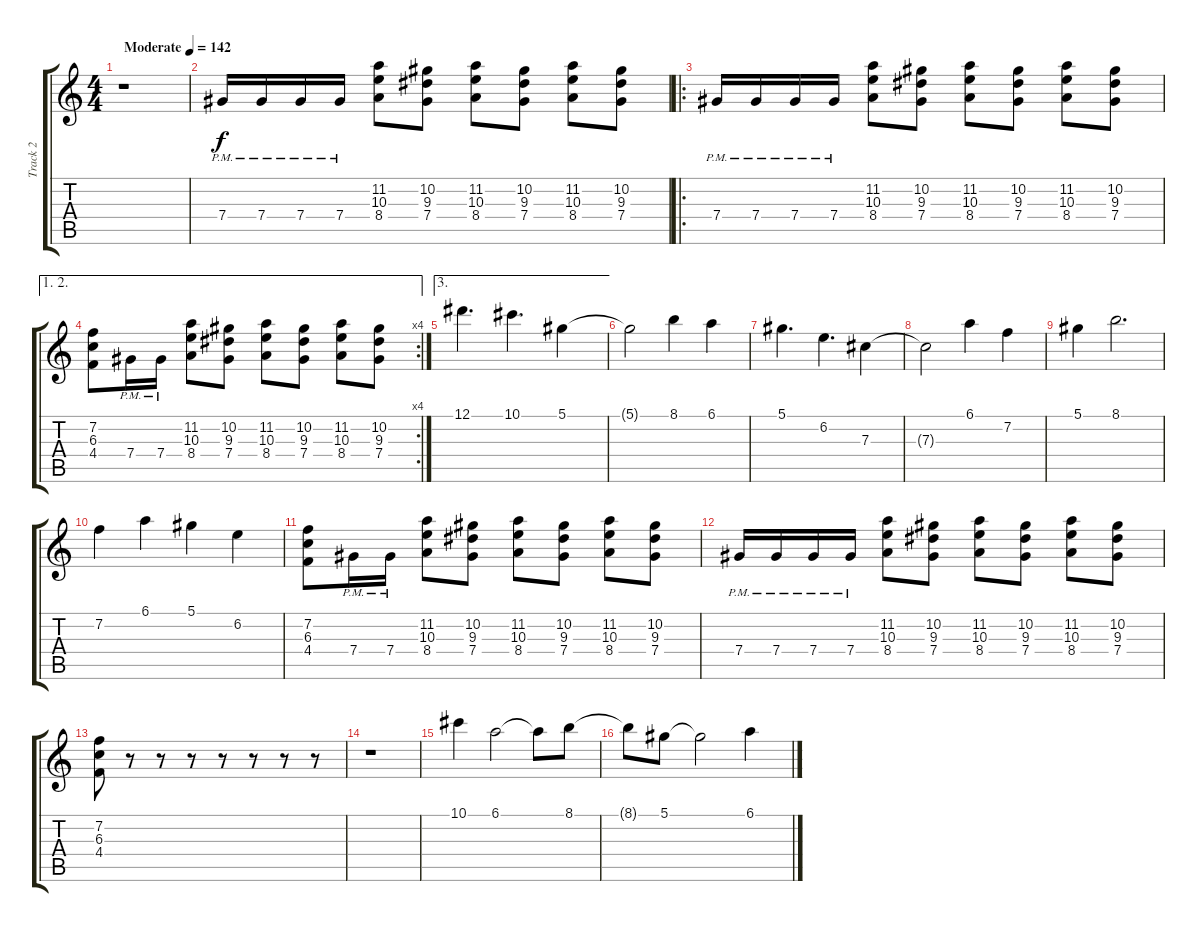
\track ("Track 2" "Track 2") {instrument distortionguitar}
\staff {score tabs}
\tuning (Eb4 Bb3 Gb3 Db3 Ab2 Db2) {hide}
\ts (4 4)
\tempo (142 "Moderate")
\clef g2
\ks c
r.1{dy f instrument distortionguitar} |
7.4{pm}.16 7.4{pm}.16 7.4{pm}.16 7.4{pm}.16 (11.2 10.3 8.4).8 (10.2 9.3 7.4).8 (11.2 10.3 8.4).8 (10.2 9.3 7.4).8 (11.2 10.3 8.4).8 (10.2 9.3 7.4).8 |
\ro
7.4{pm}.16 7.4{pm}.16 7.4{pm}.16 7.4{pm}.16 (11.2 10.3 8.4).8 (10.2 9.3 7.4).8 (11.2 10.3 8.4).8 (10.2 9.3 7.4).8 (11.2 10.3 8.4).8 (10.2 9.3 7.4).8 |
\ae (1 2)
\rc 4
(7.2 6.3 4.4).8 7.4{pm}.16 7.4{pm}.16 (11.2 10.3 8.4).8 (10.2 9.3 7.4).8 (11.2 10.3 8.4).8 (10.2 9.3 7.4).8 (11.2 10.3 8.4).8 (10.2 9.3 7.4).8 |
\ae 3
12.1.4{d} 10.1.4{d} 5.1.4 |
5.1{t}.2 8.1.4 6.1.4 |
5.1.4{d} 6.2.4{d} 7.3.4 |
7.3{t}.2 6.1.4 7.2.4 |
5.1.4 8.1.2{d} |
7.2.4 6.1.4 5.1.4 6.2.4 |
(7.2 6.3 4.4).8 7.4{pm}.16 7.4{pm}.16 (11.2 10.3 8.4).8 (10.2 9.3 7.4).8 (11.2 10.3 8.4).8 (10.2 9.3 7.4).8 (11.2 10.3 8.4).8 (10.2 9.3 7.4).8 |
7.4{pm}.16 7.4{pm}.16 7.4{pm}.16 7.4{pm}.16 (11.2 10.3 8.4).8 (10.2 9.3 7.4).8 (11.2 10.3 8.4).8 (10.2 9.3 7.4).8 (11.2 10.3 8.4).8 (10.2 9.3 7.4).8 |
(7.2 6.3 4.4).8 r.8 r.8 r.8 r.8 r.8 r.8 r.8 |
r.1 |
10.1.4 6.1.2 6.1{t}.8 8.1.8 |
8.1{t}.8 5.1.8 5.1{t}.2 6.1.4
